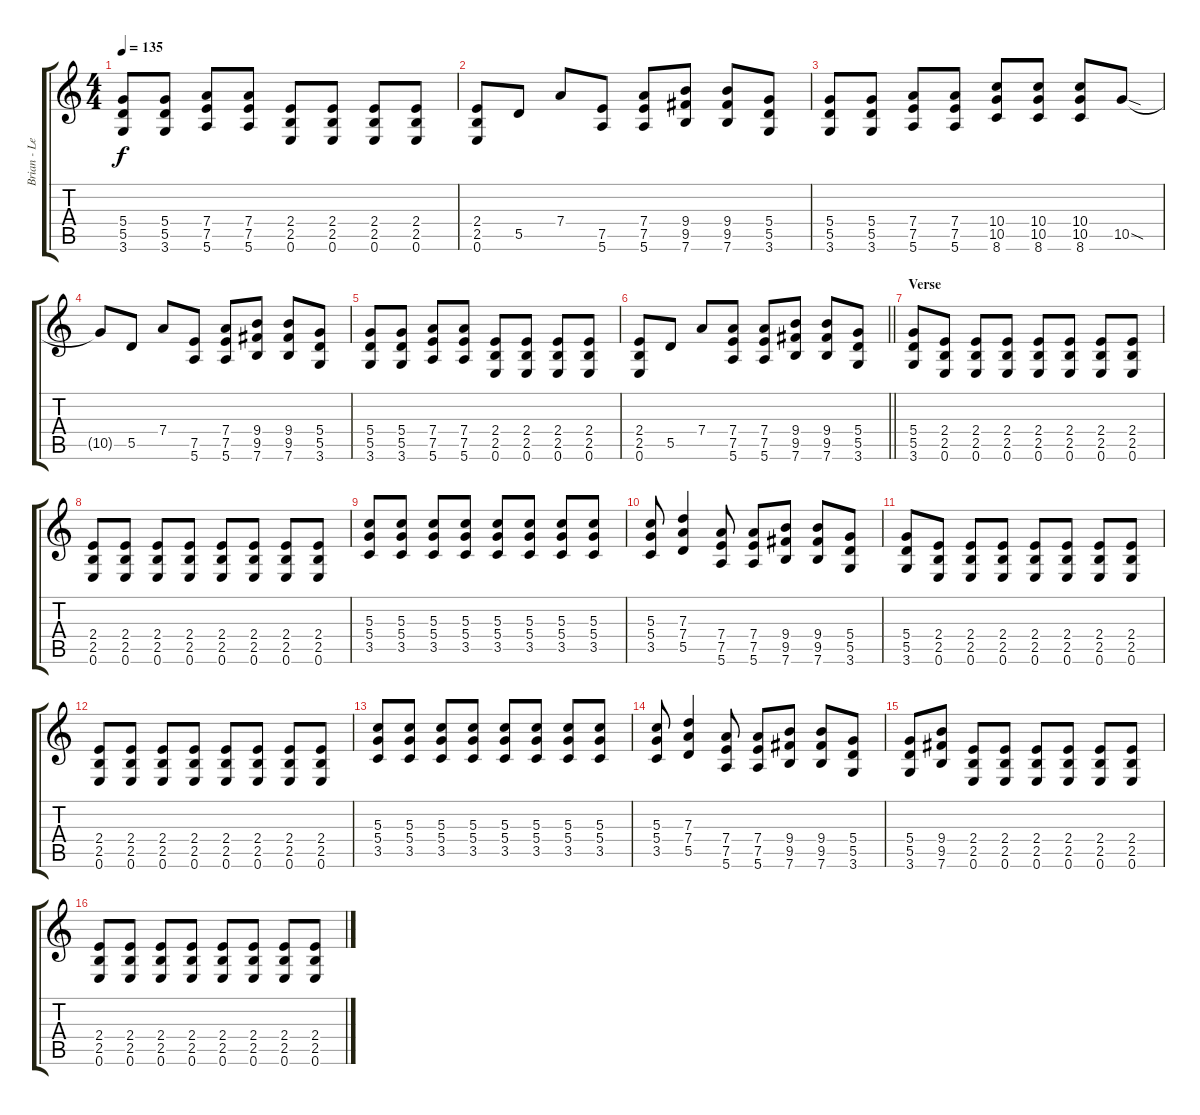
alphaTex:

\track ("Brian - Lead Guitar II" "Brian - Le") {instrument electricguitarjazz}
\staff {score tabs}
\tuning (E4 B3 G3 D3 A2 E2) {hide}
\ts (4 4)
\tempo 135
\clef g2
\ks c
(5.4 5.5 3.6).8{dy f} (5.4 5.5 3.6).8 (7.4 7.5 5.6).8 (7.4 7.5 5.6).8 (2.4 2.5 0.6).8 (2.4 2.5 0.6).8 (2.4 2.5 0.6).8 (2.4 2.5 0.6).8 |
(2.4 2.5 0.6).8 5.5.8 7.4.8 (7.5 5.6).8 (7.4 7.5 5.6).8 (9.4 9.5 7.6).8 (9.4 9.5 7.6).8 (5.4 5.5 3.6).8 |
(5.4 5.5 3.6).8 (5.4 5.5 3.6).8 (7.4 7.5 5.6).8 (7.4 7.5 5.6).8 (10.4 10.5 8.6).8 (10.4 10.5 8.6).8 (10.4 10.5 8.6).8 10.5{sod}.8 |
10.5{t}.8 5.5.8 7.4.8 (7.5 5.6).8 (7.4 7.5 5.6).8 (9.4 9.5 7.6).8 (9.4 9.5 7.6).8 (5.4 5.5 3.6).8 |
(5.4 5.5 3.6).8 (5.4 5.5 3.6).8 (7.4 7.5 5.6).8 (7.4 7.5 5.6).8 (2.4 2.5 0.6).8 (2.4 2.5 0.6).8 (2.4 2.5 0.6).8 (2.4 2.5 0.6).8 |
\barLineRight lightlight
(2.4 2.5 0.6).8 5.5.8 7.4.8 (7.4 7.5 5.6).8 (7.4 7.5 5.6).8 (9.4 9.5 7.6).8 (9.4 9.5 7.6).8 (5.4 5.5 3.6).8 |
\section ("" "Verse")
(5.4 5.5 3.6).8 (2.4 2.5 0.6).8 (2.4 2.5 0.6).8 (2.4 2.5 0.6).8 (2.4 2.5 0.6).8 (2.4 2.5 0.6).8 (2.4 2.5 0.6).8 (2.4 2.5 0.6).8 |
(2.4 2.5 0.6).8 (2.4 2.5 0.6).8 (2.4 2.5 0.6).8 (2.4 2.5 0.6).8 (2.4 2.5 0.6).8 (2.4 2.5 0.6).8 (2.4 2.5 0.6).8 (2.4 2.5 0.6).8 |
(5.3 5.4 3.5).8 (5.3 5.4 3.5).8 (5.3 5.4 3.5).8 (5.3 5.4 3.5).8 (5.3 5.4 3.5).8 (5.3 5.4 3.5).8 (5.3 5.4 3.5).8 (5.3 5.4 3.5).8 |
(5.3 5.4 3.5).8 (7.3 7.4 5.5).4 (7.4 7.5 5.6).8 (7.4 7.5 5.6).8 (9.4 9.5 7.6).8 (9.4 9.5 7.6).8 (5.4 5.5 3.6).8 |
(5.4 5.5 3.6).8 (2.4 2.5 0.6).8 (2.4 2.5 0.6).8 (2.4 2.5 0.6).8 (2.4 2.5 0.6).8 (2.4 2.5 0.6).8 (2.4 2.5 0.6).8 (2.4 2.5 0.6).8 |
(2.4 2.5 0.6).8 (2.4 2.5 0.6).8 (2.4 2.5 0.6).8 (2.4 2.5 0.6).8 (2.4 2.5 0.6).8 (2.4 2.5 0.6).8 (2.4 2.5 0.6).8 (2.4 2.5 0.6).8 |
(5.3 5.4 3.5).8 (5.3 5.4 3.5).8 (5.3 5.4 3.5).8 (5.3 5.4 3.5).8 (5.3 5.4 3.5).8 (5.3 5.4 3.5).8 (5.3 5.4 3.5).8 (5.3 5.4 3.5).8 |
(5.3 5.4 3.5).8 (7.3 7.4 5.5).4 (7.4 7.5 5.6).8 (7.4 7.5 5.6).8 (9.4 9.5 7.6).8 (9.4 9.5 7.6).8 (5.4 5.5 3.6).8 |
(5.4 5.5 3.6).8 (9.4 9.5 7.6).8 (2.4 2.5 0.6).8 (2.4 2.5 0.6).8 (2.4 2.5 0.6).8 (2.4 2.5 0.6).8 (2.4 2.5 0.6).8 (2.4 2.5 0.6).8 |
(2.4 2.5 0.6).8 (2.4 2.5 0.6).8 (2.4 2.5 0.6).8 (2.4 2.5 0.6).8 (2.4 2.5 0.6).8 (2.4 2.5 0.6).8 (2.4 2.5 0.6).8 (2.4 2.5 0.6).8
